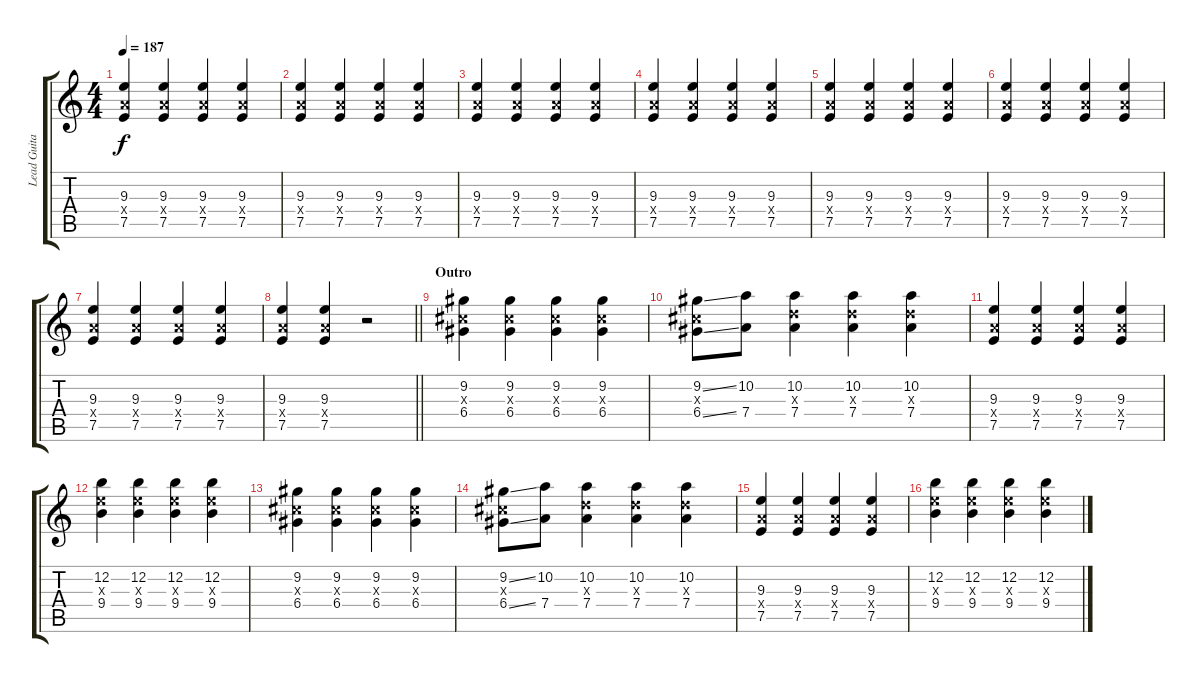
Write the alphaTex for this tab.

\track ("Lead Guitar" "Lead Guita") {instrument overdrivenguitar}
\staff {score tabs}
\tuning (E4 B3 G3 D3 A2 E2) {hide}
\ts (4 4)
\tempo 187
\clef g2
\ks c
(9.3 7.4{x} 7.5).4{dy f} (9.3 7.4{x} 7.5).4 (9.3 7.4{x} 7.5).4 (9.3 7.4{x} 7.5).4 |
(9.3 7.4{x} 7.5).4 (9.3 7.4{x} 7.5).4 (9.3 7.4{x} 7.5).4 (9.3 7.4{x} 7.5).4 |
(9.3 7.4{x} 7.5).4 (9.3 7.4{x} 7.5).4 (9.3 7.4{x} 7.5).4 (9.3 7.4{x} 7.5).4 |
(9.3 7.4{x} 7.5).4 (9.3 7.4{x} 7.5).4 (9.3 7.4{x} 7.5).4 (9.3 7.4{x} 7.5).4 |
(9.3 7.4{x} 7.5).4 (9.3 7.4{x} 7.5).4 (9.3 7.4{x} 7.5).4 (9.3 7.4{x} 7.5).4 |
(9.3 7.4{x} 7.5).4 (9.3 7.4{x} 7.5).4 (9.3 7.4{x} 7.5).4 (9.3 7.4{x} 7.5).4 |
(9.3 7.4{x} 7.5).4 (9.3 7.4{x} 7.5).4 (9.3 7.4{x} 7.5).4 (9.3 7.4{x} 7.5).4 |
\barLineRight lightlight
(9.3 7.4{x} 7.5).4 (9.3 7.4{x} 7.5).4 r.2 |
\section ("" "Outro")
(9.2 6.3{x} 6.4).4{volume 12} (9.2 6.3{x} 6.4).4 (9.2 6.3{x} 6.4).4 (9.2 6.3{x} 6.4).4 |
(9.2{ss} 6.3{x} 6.4{ss}).8 (10.2 7.4).8 (10.2 7.3{x} 7.4).4 (10.2 7.3{x} 7.4).4 (10.2 7.3{x} 7.4).4 |
(9.3 7.4{x} 7.5).4 (9.3 7.4{x} 7.5).4 (9.3 7.4{x} 7.5).4 (9.3 7.4{x} 7.5).4 |
(12.2 9.3{x} 9.4).4 (12.2 9.3{x} 9.4).4 (12.2 9.3{x} 9.4).4 (12.2 9.3{x} 9.4).4 |
(9.2 6.3{x} 6.4).4 (9.2 6.3{x} 6.4).4 (9.2 6.3{x} 6.4).4 (9.2 6.3{x} 6.4).4 |
(9.2{ss} 6.3{x} 6.4{ss}).8 (10.2 7.4).8 (10.2 7.3{x} 7.4).4 (10.2 7.3{x} 7.4).4 (10.2 7.3{x} 7.4).4 |
(9.3 7.4{x} 7.5).4 (9.3 7.4{x} 7.5).4 (9.3 7.4{x} 7.5).4 (9.3 7.4{x} 7.5).4 |
(12.2 9.3{x} 9.4).4 (12.2 9.3{x} 9.4).4 (12.2 9.3{x} 9.4).4 (12.2 9.3{x} 9.4).4
